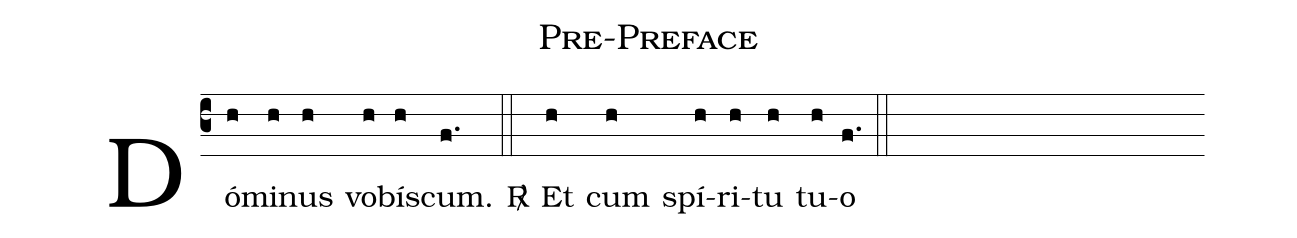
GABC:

name:Pre-Preface;
%%
(c3) Dó(h)mi(h)nus(h) vo(h)bí(h)scum.(f.) <sp>R/</sp>(::)
Et(h) cum(h) spí(h)ri(h)tu(h) tu(h)o(f.) (::)
